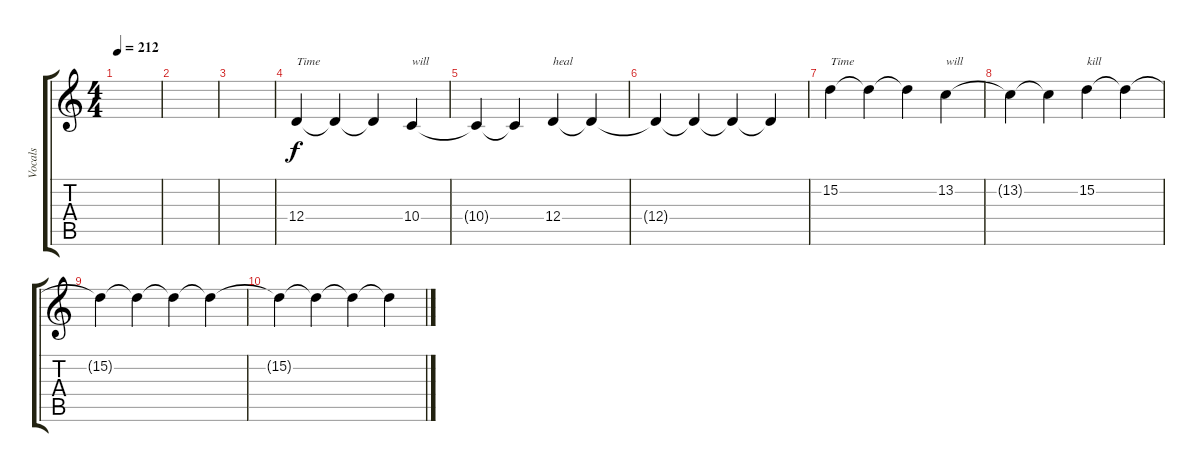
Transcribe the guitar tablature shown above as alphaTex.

\track ("Vocals" "Vocals") {instrument synthvoice}
\staff {score tabs}
\tuning (E4 B3 G3 D3 A2 E2) {hide}
\ts (4 4)
\tempo 212
\clef g2
\ks c
|
|
|
12.4.4{txt "Time"} 12.4{t}.4 12.4{t}.4 10.4.4{txt "will"} |
10.4{t}.4 10.4{t}.4 12.4.4{txt "heal"} 12.4{t}.4 |
12.4{t}.4 12.4{t}.4 12.4{t}.4 12.4{t}.4 |
15.2.4{txt "Time"} 15.2{t}.4 15.2{t}.4 13.2.4{txt "will"} |
13.2{t}.4 13.2{t}.4 15.2.4{txt "kill"} 15.2{t}.4 |
15.2{t}.4 15.2{t}.4 15.2{t}.4 15.2{t}.4 |
15.2{t}.4 15.2{t}.4 15.2{t}.4 15.2{t}.4
